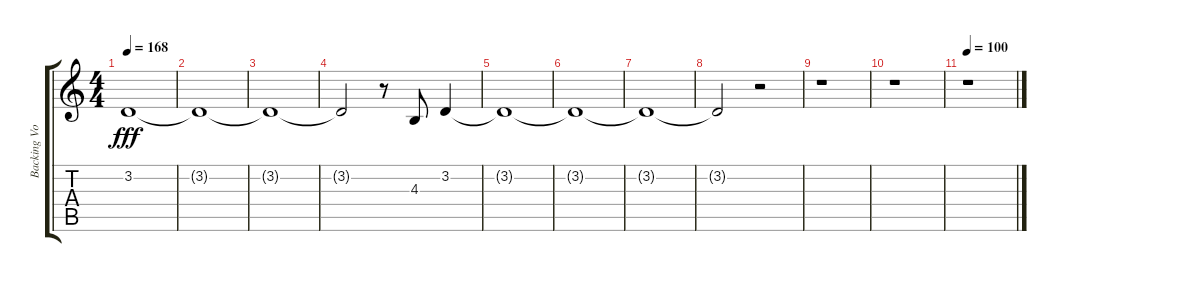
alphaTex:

\track ("Backing Vocals" "Backing Vo") {instrument tenorsax}
\staff {score tabs}
\tuning (E4 B3 G3 D3 A2 E2) {hide}
\ts (4 4)
\tempo 168
\clef g2
\ks c
3.2{t}.1{dy fff} |
3.2{t}.1 |
3.2{t}.1 |
3.2{t}.2 r.8 4.3.8 3.2.4 |
3.2{t}.1 |
3.2{t}.1 |
3.2{t}.1 |
3.2{t}.2 r.2 |
r.1 |
r.1 |
\tempo 100
r.1
